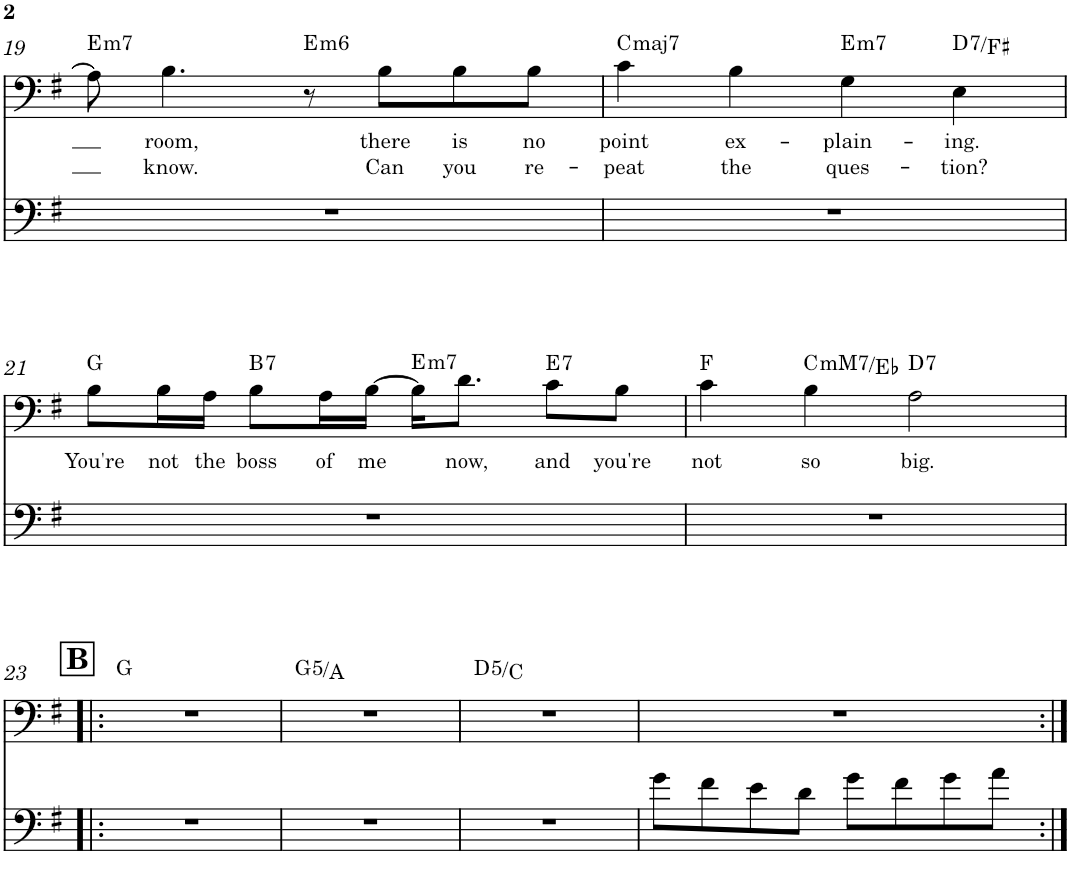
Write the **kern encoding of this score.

**kern	**kern	**text	**text	**harte
*part2	*part1	*part1	*part1	*part1
*staff2	*staff1	*staff1	*staff1	*
*I"Piano 2	*I"Piano	*	*	*
*I'Pno	*I'Pno	*	*	*
!!LO:PB:g=z
*clefF4	*clefF4	*	*	*
*k[f#]	*k[f#]	*	*	*
*M4/4	*M4/4	*	*	*
=19	=19	=19	=19	=19
!	!	!	!	!LO:H:kt=m7
1r	8A\]	.	.	E:min7
!	!	!LO:LY:b	!LO:LY:b	!
.	4.B\	room,	know.	.
!	!	!	!	!LO:H:kt=m6
.	8r	.	.	E:min6
!	!	!LO:LY:b	!LO:LY:b	!
.	8B\L	there	Can	.
!	!	!LO:LY:b	!LO:LY:b	!
.	8B\	is	you	.
!	!	!LO:LY:b	!LO:LY:b	!
.	8B\J	no	re-	.
=20	=20	=20	=20	=20
!	!	!LO:LY:b	!LO:LY:b	!LO:H:kt=maj7
1r	4c\	point	-peat	C:maj7
!	!	!LO:LY:b	!LO:LY:b	!
.	4B\	ex-	the	.
!	!	!LO:LY:b	!LO:LY:b	!LO:H:kt=m7
.	4G\	-plain-	ques-	E:min7
!	!	!LO:LY:b	!LO:LY:b	!LO:H:kt=7
.	4E\	-ing.	-tion?	D:7/3
!!LO:LB:g=z
=21	=21	=21	=21	=21
!	!	!LO:LY:b	!	!
1r	8B\L	You're	.	G:maj
!	!	!LO:LY:b	!	!
.	16B\L	not	.	.
!	!	!LO:LY:b	!	!
.	16A\JJ	the	.	.
!	!	!LO:LY:b	!	!LO:H:kt=7
.	8B\L	boss	.	B:7
!	!	!LO:LY:b	!	!
.	16A\L	of	.	.
!	!	!LO:LY:b	!	!
.	[16B\JJ	me	.	.
!	!	!	!	!LO:H:kt=m7
.	16B\KL]	.	.	E:min7
!	!	!LO:LY:b	!	!
.	8.d\J	now,	.	.
!	!	!LO:LY:b	!	!LO:H:kt=7
.	8c\L	and	.	E:7
!	!	!LO:LY:b	!	!
.	8B\J	you're	.	.
=22	=22	=22	=22	=22
!	!	!LO:LY:b	!	!
1r	4c\	not	.	F:maj
!	!	!LO:LY:b	!	!LO:H:kt=mM7
.	4B\	so	.	C:minmaj7/b3
!	!	!LO:LY:b	!	!LO:H:kt=7
.	2A\	big.	.	D:7
!!LO:LB:g=z
!!LO:REH:place=s1:a:B:cj:fs=14:t=B
=23!|:	=23!|:	=23!|:	=23!|:	=23!|:
1r	1r	.	.	G:maj
=24	=24	=24	=24	=24
!	!	!	!	!LO:H:kt=5
1r	1r	.	.	G:(1,5)/2
=25	=25	=25	=25	=25
!	!	!	!	!LO:H:kt=5
1r	1r	.	.	D:(1,5)/b7
=26	=26	=26	=26	=26
8g\L	1r	.	.	.
8f#\	.	.	.	.
8e\	.	.	.	.
8d\J	.	.	.	.
8g\L	.	.	.	.
8f#\	.	.	.	.
8g\	.	.	.	.
8a\J	.	.	.	.
=:|!	=:|!	=:|!	=:|!	=:|!
*-	*-	*-	*-	*-
